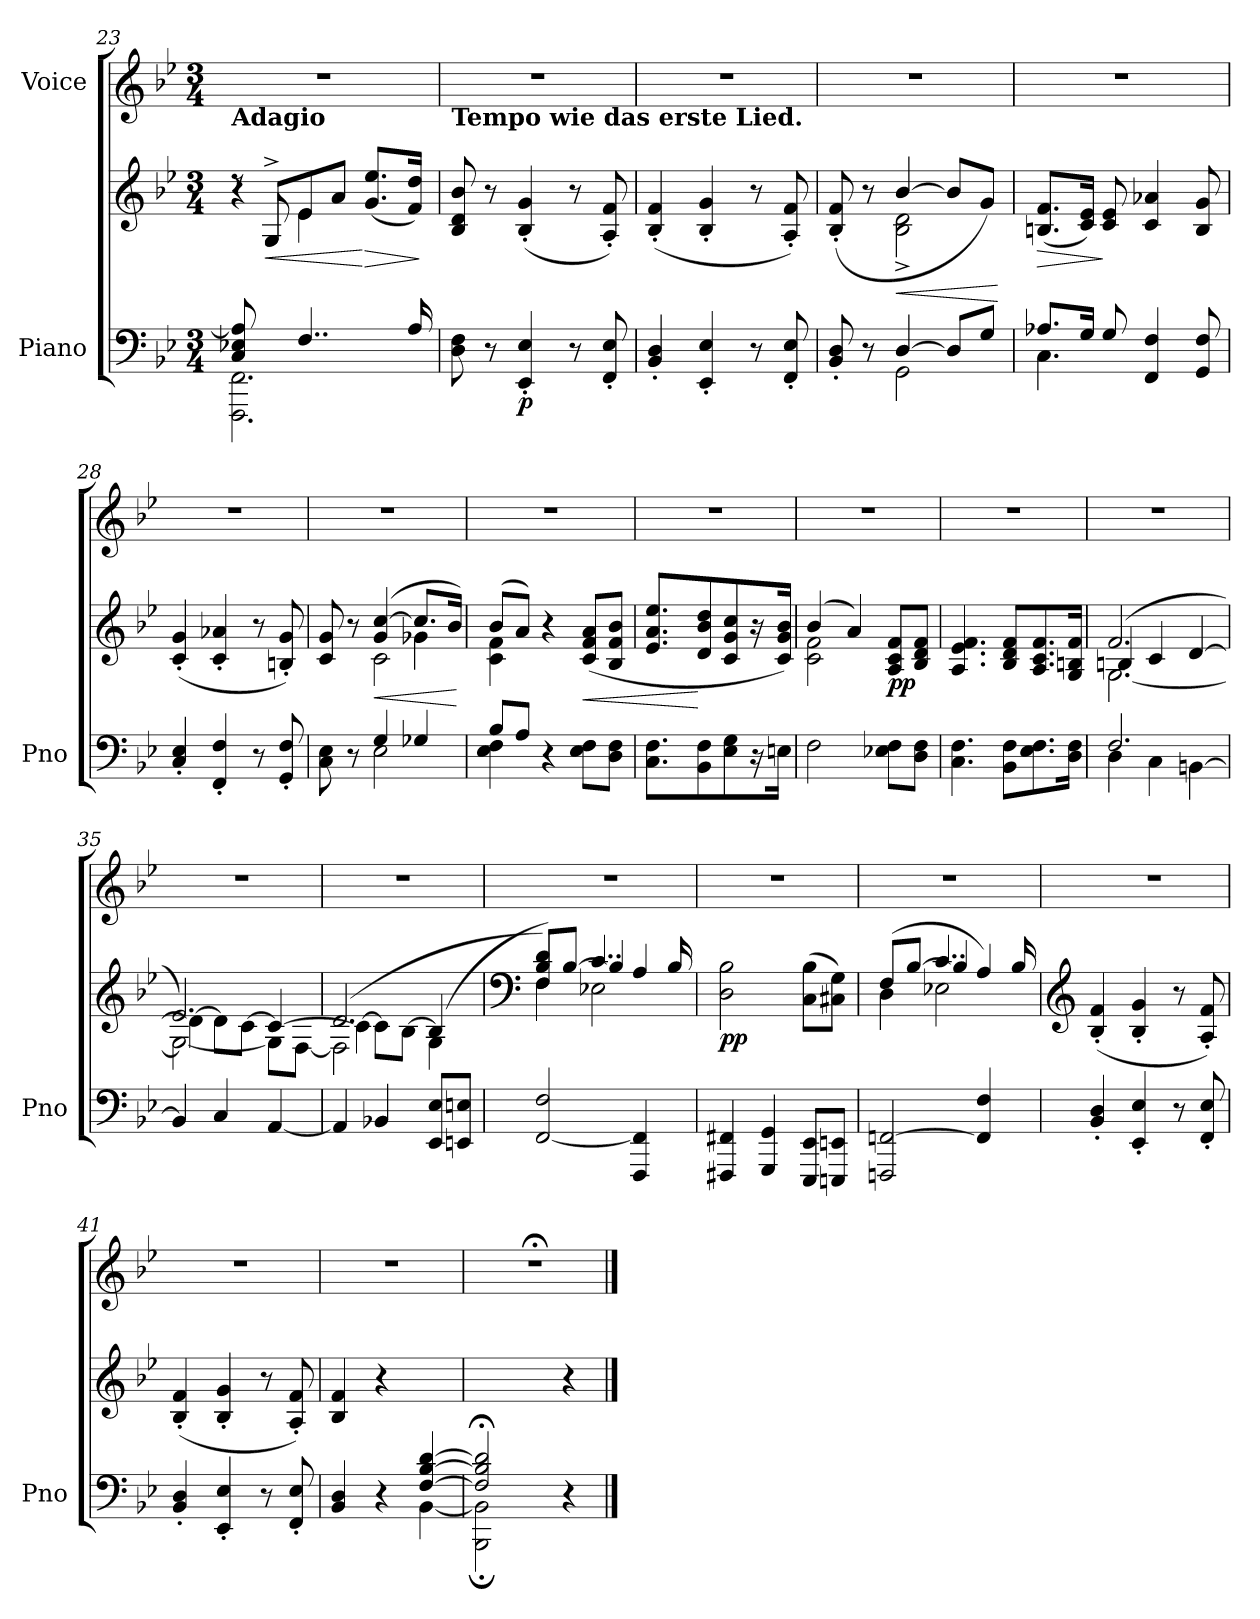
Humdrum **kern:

**kern	**kern	**dynam	**kern
*part2	*part2	*part2	*part1
*staff3	*staff2	*staff2/3	*staff1
*I"Piano	*	*	*I"Voice
*I'Pno	*	*	*
*clefF4	*clefG2	*	*clefG2
*k[b-e-]	*k[b-e-]	*	*k[b-e-]
*M3/4	*M3/4	*	*M3/4
=23	=23	=23	=23
*^	*^	*	*
*	*	*	*^	*	*
!	!	!	!	!	!	!LO:TX:b:B:t=Adagio
8C/ 8E-X/ 8A/]	2.FFF\ 2.FF\	8r	4r	8ryy	.	2.r
!	!	!	!	!	!LO:HP:b	!
8ryy	.	8G^/L	.	8G/	<	.
4..F/	.	8e-/	4e-\	2ryy	.	.
.	.	8a/J	.	.	.	.
!	!	!	!	!	!LO:HP:n=1:b	!
.	.	(8.g/ 8.ee-/L	4ryy	.	[ >	.
16A/	.	16f/ 16dd/Jk)	.	.	.	.
*v	*v	*	*	*	*	*
*	*v	*v	*v	*	*
.	.	]	.
=24	=24	=24	=24
!	!	!	!LO:TX:b:B:t=Tempo wie das erste Lied.
8D\ 8F\	8B-/ 8d/ 8b-/	.	2.r
8r	8r	.	.
!	!	!LO:DY:b=2	!
4EE-/' 4E-/'	(4B-/' 4g/'	p	.
8r	8r	.	.
8FF/' 8E-/'	8A/' 8f/')	.	.
=25	=25	=25	=25
4BB-/' 4D/'	(4B-/' 4f/'	.	2.r
4EE-/' 4E-/'	4B-/' 4g/'	.	.
8r	8r	.	.
8FF/' 8E-/'	8A/' 8f/')	.	.
=26	=26	=26	=26
*^	*^	*	*
8BB-/'< 8D/'<	4ryy	(8B-/' 8f/'	4ryy	.	2.r
8r	.	8r	.	.	.
!	!	!	!	!LO:HP:b	!
[4D/	2GG\	[4b-/	2B-\^ 2d\^	<	.
8D/L]	.	8b-/L]	.	.	.
8G/J	.	8g/J)	.	.	.
*v	*v	*	*	*	*
*	*v	*v	*	*
.	.	[	.
=27	=27	=27	=27
*^	*	*	*
!	!	!	!LO:HP:b	!
8.A-X/L	4.C\	(8.Bn/ 8.f/L	>	2.r
16G/Jk	.	16c/ 16e-/Jk)	.	.
8G/	.	8c/ 8e-/	]	.
4FF/ 4F/	4.ryy	4c/ 4a-X/	.	.
8GG/ 8F/	.	8B/ 8g/	.	.
*v	*v	*	*	*
=28	=28	=28	=28
4C/' 4E-/'	(4c/' 4g/'	.	2.r
4FF/' 4F/'	4c/' 4a-X/'	.	.
8r	8r	.	.
8GG/' 8F/'	8Bn/' 8g/')	.	.
=29	=29	=29	=29
*^	*^	*	*
*	*	*	*^	*	*
8C\ 8E-\	8ryy	8c/ 8g/	4ryy	2ryy	.	2.r
8r	8ryy	8r	.	.	.	.
!	!	!	!	!	!LO:HP:b	!
4G/	2E-\	(4g/ [4cc/	2c\	.	<	.
4G-X/	.	8.cc/L]	.	4g-X\	.	.
.	.	16b-/Jk)	.	.	.	.
*v	*v	*	*	*	*	*
*	*v	*v	*v	*	*
.	.	[	.
=30	=30	=30	=30
*^	*^	*	*
8B-/L	4E-\ 4F\	(8b-/L	4c\ 4f\	.	2.r
8A/J	.	8a/J)	.	.	.
4r	2ryy	4r	2ryy	.	.
!	!	!	!	!LO:HP:b	!
8E-\ 8F\L	.	(8c/ 8f/ 8a/L	.	<	.
8D\ 8F\J	.	8B-/ 8f/ 8b-/J	.	.	.
*v	*v	*	*	*	*
*	*v	*v	*	*
=31	=31	=31	=31
4.C\ 4.F\	4.e-/ 4.a/ 4.ee-/	.	2.r
8BB-\ 8F\L	8d/ 8b-/ 8dd/L	[	.
8E-\ 8G\	8c/ 8g/ 8cc/	.	.
16r	16r	.	.
16En\JJ	16c/ 16g/ 16b-/JJ)	.	.
=32	=32	=32	=32
*	*^	*	*
2F\	(4b-/	2c\ 2f\	.	2.r
.	4a/)	.	.	.
!	!	!	!LO:DY:b	!
8E-X\ 8F\L	8A/ 8c/ 8f/L	4ryy	pp	.
8D\ 8F\J	8B-/ 8d/ 8f/J	.	.	.
*	*v	*v	*	*
=33	=33	=33	=33
4.C\ 4.F\	4.A/ 4.e-/ 4.f/	.	2.r
8BB-\ 8F\L	8B-/ 8d/ 8f/L	.	.
8.E-\ 8.F\	8.A/ 8.c/ 8.f/	.	.
16D\ 16F\Jk	16G/ 16Bn/ 16f/Jk	.	.
=34	=34	=34	=34
*^	*^	*	*
*	*	*	*^	*	*
4D\	2.F/	(2.f/	[2.G\	4Bn/	.	2.r
4C\	.	.	.	4c/	.	.
[4BBn\	.	.	.	[4d/	.	.
*v	*v	*	*	*	*	*
=35	=35	=35	=35	=35	=35
4BB/]	2.e-/)	2G\_	4d\_	.	2.r
4C/	.	.	8d\L]	.	.
.	.	.	[8c\J	.	.
[4AA/	.	8G\L]	4c/_	.	.
.	.	[8F\J	.	.	.
=36	=36	=36	=36	=36	=36
4AA/]	(2.d/	2F\]	4c\_	.	2.r
4BB-X/	.	.	8c\L]	.	.
.	.	.	[8B-\J	.	.
8EE-/ 8E-/L	.	4G\	(4B-/]	.	.
8EEn/ 8En/J	.	.	.	.	.
=37	=37	=37	=37	=37	=37
*	*clefF4	*	*	*	*
[2FF/ 2F/	4B-/ 4d/)	4F\	8F/L)	.	2.r
.	.	.	[8B-/J	.	.
.	4..c/	2E-X\	4B-/]	.	.
4FFF/ 4FF/]	.	.	4A/	.	.
.	16B-/	.	.	.	.
*	*v	*v	*v	*	*
=38	=38	=38	=38
!	!	!LO:DY:b	!
4FFF#X/ 4FF#X/	2D\ 2B-\	pp	2.r
4GGG/ 4GG/	.	.	.
8EEE-/ 8EE-/L	(8C\ 8B-\L	.	.
8EEEn/ 8EEn/J	8C#X\ 8G\J)	.	.
=39	=39	=39	=39
*	*^	*	*
*	*	*^	*	*
2FFFn/ [2FFn/	4ryy	4D\	(8F/L	.	2.r
.	.	.	[8B-/J	.	.
.	4..c/	2E-X\	4B-/]	.	.
4FF/] 4F/	.	.	4A/)	.	.
.	16B-/	.	.	.	.
*	*v	*v	*v	*	*
=40	=40	=40	=40
*	*clefG2	*	*
4BB-/' 4D/'	(4B-/' 4f/'	.	2.r
4EE-/' 4E-/'	4B-/' 4g/'	.	.
8r	8r	.	.
8FF/' 8E-/'	8A/' 8f/')	.	.
=41	=41	=41	=41
4BB-/' 4D/'	(4B-/' 4f/'	.	2.r
4EE-/' 4E-/'	4B-/' 4g/'	.	.
8r	8r	.	.
8FF/' 8E-/'	8A/' 8f/')	.	.
=42	=42	=42	=42
*^	*	*	*
4BB-/ 4D/	4ryy	4B-/ 4f/	.	2.r
4r	4ryy	4r	.	.
[4F/ [4B-/ [4d/	[4BB-\	4ryy	.	.
=43	=43	=43	=43	=43
2F/];< 2B-/];< 2d/];<	2BBB-\; 2BB-\];	4ryy	.	2.r;<
.	.	4ryy	.	.
4r	4ryy	4r	.	.
*v	*v	*	*	*
==	==	==	==
*-	*-	*-	*-
